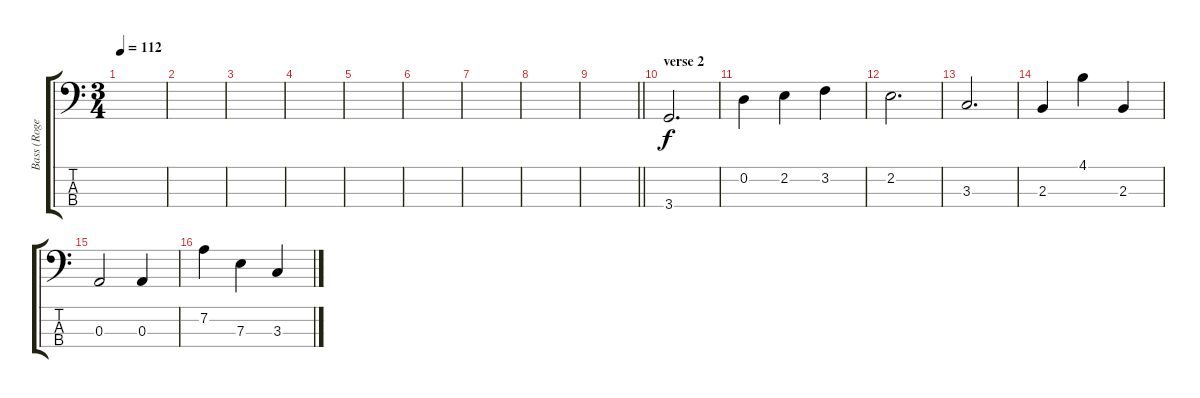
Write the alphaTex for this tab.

\track ("Bass (Roger Waters)" "Bass (Roge") {instrument electricbasspick}
\staff {score tabs}
\tuning (G2 D2 A1 E1) {hide}
\ts (3 4)
\tempo 112
\clef f4
\ks c
|
|
|
|
|
|
|
|
\barLineRight lightlight
|
\section ("" "verse 2")
3.4.2{d instrument electricbassfinger} |
0.2.4 2.2.4 3.2.4 |
2.2.2{d} |
3.3.2{d} |
2.3.4 4.1.4 2.3.4 |
0.3.2 0.3.4 |
7.2.4 7.3.4 3.3.4
